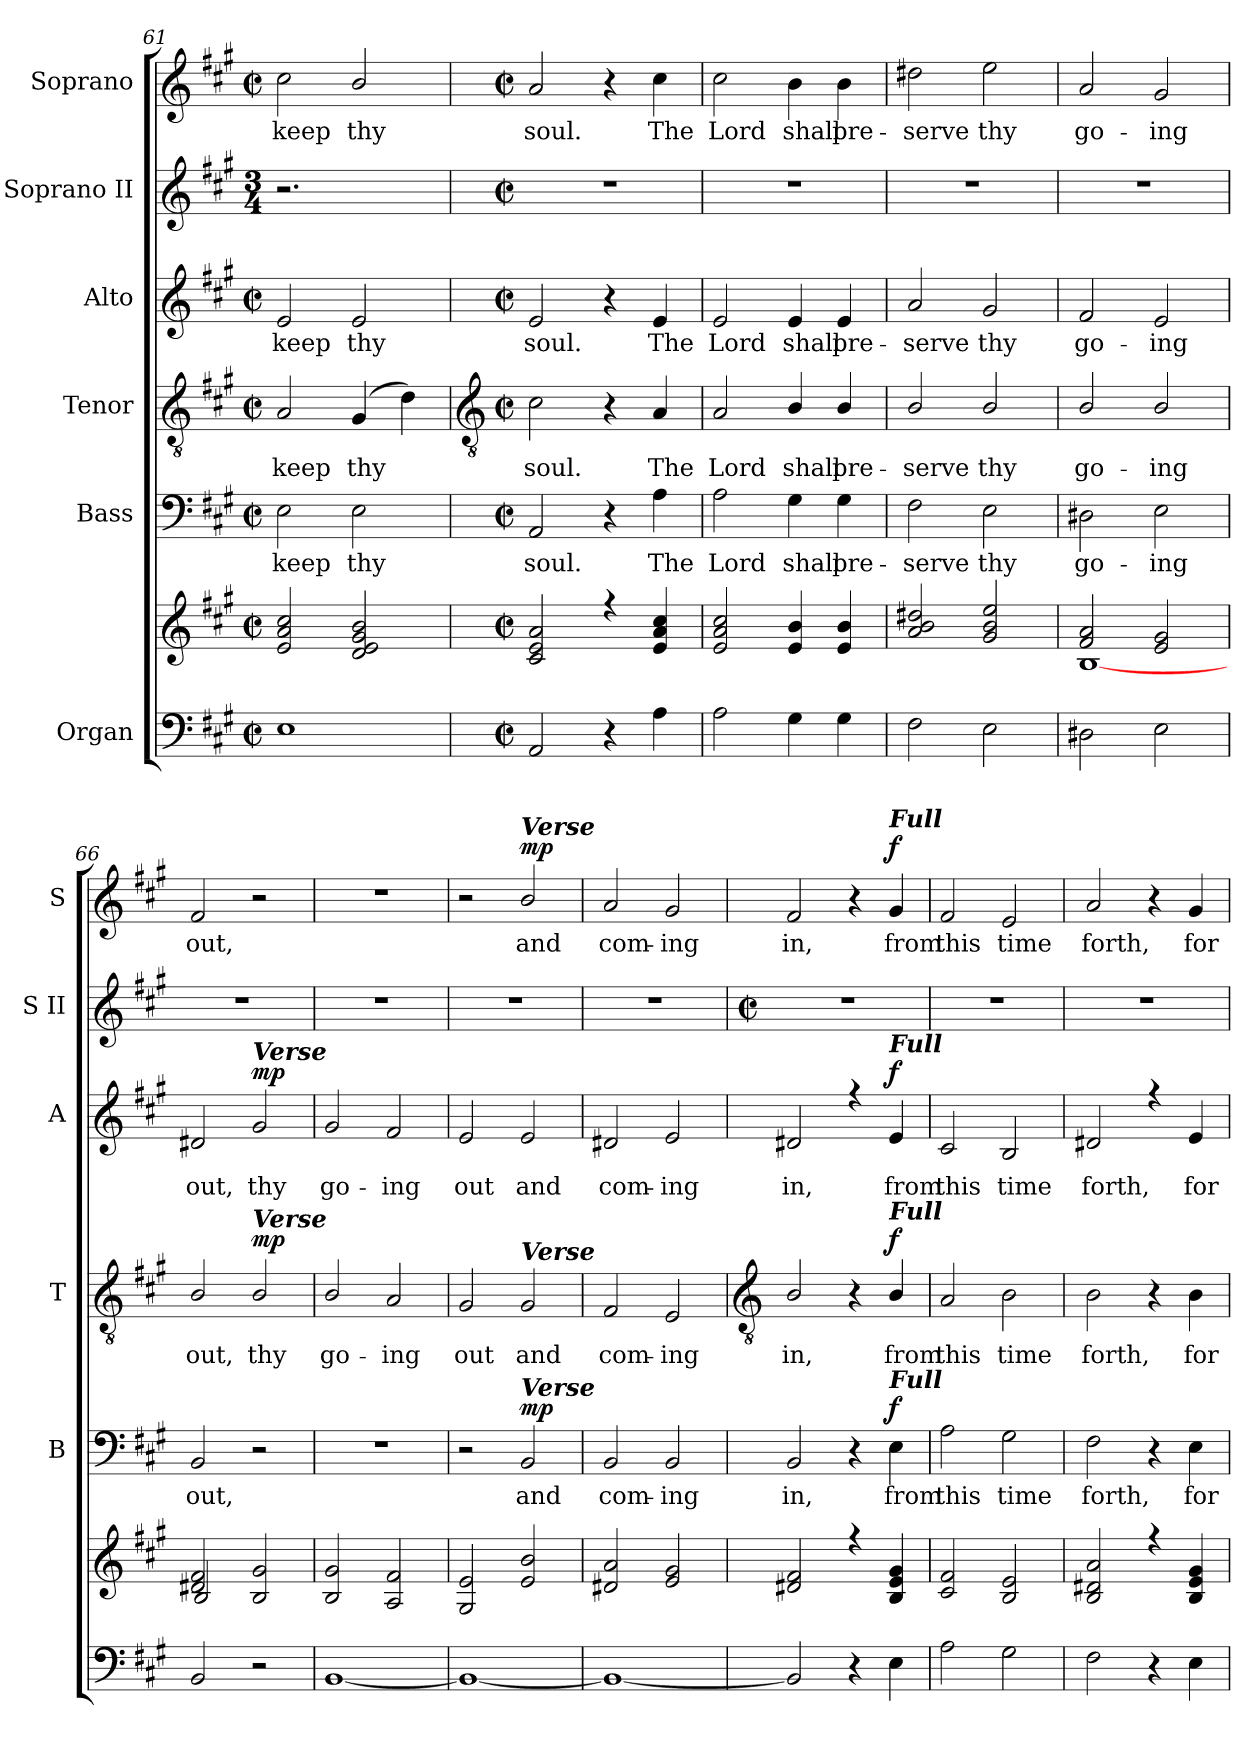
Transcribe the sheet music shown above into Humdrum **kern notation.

**kern	**kern	**kern	**text	**dynam	**kern	**text	**dynam	**kern	**text	**dynam	**kern	**kern	**text	**dynam
*part6	*part6	*part5	*part5	*part5	*part4	*part4	*part4	*part3	*part3	*part3	*part2	*part1	*part1	*part1
*staff7	*staff6	*staff5	*staff5	*staff5	*staff4	*staff4	*staff4	*staff3	*staff3	*staff3	*staff2	*staff1	*staff1	*staff1
*I"Organ	*	*I"Bass	*	*	*I"Tenor	*	*	*I"Alto	*	*	*I"Soprano II	*I"Soprano	*	*
*	*	*I'B	*	*	*I'T	*	*	*I'A	*	*	*I'S II	*I'S	*	*
*clefF4	*clefG2	*clefF4	*	*	*clefGv2	*	*	*clefG2	*	*	*clefG2	*clefG2	*	*
*k[f#c#g#]	*k[f#c#g#]	*k[f#c#g#]	*	*	*k[f#c#g#]	*	*	*k[f#c#g#]	*	*	*k[f#c#g#]	*k[f#c#g#]	*	*
*A:	*A:	*A:	*	*	*A:	*	*	*A:	*	*	*A:	*A:	*	*
*M2/2	*M2/2	*M2/2	*	*	*M2/2	*	*	*M2/2	*	*	*M3/4	*M2/2	*	*
*met(c|)	*met(c|)	*met(c|)	*	*	*met(c|)	*	*	*met(c|)	*	*	*	*met(c|)	*	*
=61	=61	=61	=61	=61	=61	=61	=61	=61	=61	=61	=61	=61	=61	=61
*	*^	*	*	*	*	*	*	*	*	*	*	*	*	*
!	!	!	!	!LO:LY:b	!	!	!LO:LY:b	!	!	!LO:LY:b	!	!	!	!LO:LY:b	!
1E	2e 2a 2cc#	1ryy	2E	keep	.	2A	keep	.	2e	keep	.	2.r	2cc#	keep	.
!	!	!	!	!LO:LY:b	!	!	!LO:LY:b	!	!	!LO:LY:b	!	!	!	!LO:LY:b	!
.	2d/ 2e/ 2g#/ 2b/	.	2E	thy	.	(4G#	thy	.	2e	thy	.	.	2b/	thy	.
.	.	.	.	.	.	4d)	.	.	.	.	.	4ryy	.	.	.
!!LO:LB:g=z
=62	=62	=62	=62	=62	=62	=62	=62	=62	=62	=62	=62	=62	=62	=62	=62
*	*	*	*	*	*	*clefGv2	*	*	*	*	*	*	*	*	*
*M2/2	*M2/2	*	*M2/2	*	*	*M2/2	*	*	*M2/2	*	*	*M2/2	*M2/2	*	*
*met(c|)	*met(c|)	*	*met(c|)	*	*	*met(c|)	*	*	*met(c|)	*	*	*met(c|)	*met(c|)	*	*
!	!	!	!	!LO:LY:b	!	!	!LO:LY:b	!	!	!LO:LY:b	!	!	!	!LO:LY:b	!
2AA	2c# 2e 2a	1ryy	2AA	soul.	.	2c#	soul.	.	2e	soul.	.	1r	2a	soul.	.
4r	4r	.	4r	.	.	4r	.	.	4r	.	.	.	4r	.	.
!	!	!	!	!LO:LY:b	!	!	!LO:LY:b	!	!	!LO:LY:b	!	!	!	!LO:LY:b	!
4A	4e/ 4a/ 4cc#/	.	4A	The	.	4A	The	.	4e	The	.	.	4cc#	The	.
=63	=63	=63	=63	=63	=63	=63	=63	=63	=63	=63	=63	=63	=63	=63	=63
!	!	!	!	!LO:LY:b	!	!	!LO:LY:b	!	!	!LO:LY:b	!	!	!	!LO:LY:b	!
2A	2e/ 2a/ 2cc#/	1ryy	2A	Lord	.	2A	Lord	.	2e	Lord	.	1r	2cc#	Lord	.
!	!	!	!	!LO:LY:b	!	!	!LO:LY:b	!	!	!LO:LY:b	!	!	!	!LO:LY:b	!
4G#	4e/ 4b/	.	4G#	shall	.	4B/	shall	.	4e	shall	.	.	4b	shall	.
!	!	!	!	!LO:LY:b	!	!	!LO:LY:b	!	!	!LO:LY:b	!	!	!	!LO:LY:b	!
4G#	4e/ 4b/	.	4G#	pre-	.	4B/	pre-	.	4e	pre-	.	.	4b	pre-	.
=64	=64	=64	=64	=64	=64	=64	=64	=64	=64	=64	=64	=64	=64	=64	=64
!	!	!	!	!LO:LY:b	!	!	!LO:LY:b	!	!	!LO:LY:b	!	!	!	!LO:LY:b	!
2F#	2a 2b 2dd#X	1ryy	2F#	-serve	.	2B/	-serve	.	2a	-serve	.	1r	2dd#X	-serve	.
!	!	!	!	!LO:LY:b	!	!	!LO:LY:b	!	!	!LO:LY:b	!	!	!	!LO:LY:b	!
2E	2g# 2b 2ee	.	2E	thy	.	2B/	thy	.	2g#	thy	.	.	2ee	thy	.
=65	=65	=65	=65	=65	=65	=65	=65	=65	=65	=65	=65	=65	=65	=65	=65
!	!	!	!	!LO:LY:b	!	!	!LO:LY:b	!	!	!LO:LY:b	!	!	!	!LO:LY:b	!
2D#X	2f# 2a	[1B	2D#X	go-	.	2B/	go-	.	2f#	go-	.	1r	2a	go-	.
!	!	!	!	!LO:LY:b	!	!	!LO:LY:b	!	!	!LO:LY:b	!	!	!	!LO:LY:b	!
2E	2e 2g#	.	2E	-ing	.	2B/	-ing	.	2e	-ing	.	.	2g#	-ing	.
=66	=66	=66	=66	=66	=66	=66	=66	=66	=66	=66	=66	=66	=66	=66	=66
!	!	!	!	!LO:LY:b	!	!	!LO:LY:b	!	!	!LO:LY:b	!	!	!	!LO:LY:b	!
2BB/	2d#X 2f#	2B/	2BB	out,	.	2B/	out,	.	2d#X	out,	.	1r	2f#	out,	.
!	!	!	!	!	!	!	!	!	!LO:TX:a:Bi:t=Verse	!	!	!	!	!	!
!	!	!	!	!	!	!LO:TX:a:Bi:t=Verse	!	!	!	!	!	!	!	!	!
!	!	!	!	!	!	!	!LO:LY:b	!LO:DY:b	!	!LO:LY:b	!LO:DY:b	!	!	!	!
2r	2B 2g#	2ryy	2r	.	.	2B/	thy	mp	2g#	thy	mp	.	2r	.	.
=67	=67	=67	=67	=67	=67	=67	=67	=67	=67	=67	=67	=67	=67	=67	=67
!	!	!	!	!	!	!	!LO:LY:b	!	!	!LO:LY:b	!	!	!	!	!
[1BB	2B 2g#	1ryy	1r	.	.	2B/	go-	.	2g#	go-	.	1r	1r	.	.
!	!	!	!	!	!	!	!LO:LY:b	!	!	!LO:LY:b	!	!	!	!	!
.	2A 2f#	.	.	.	.	2A	-ing	.	2f#	-ing	.	.	.	.	.
=68	=68	=68	=68	=68	=68	=68	=68	=68	=68	=68	=68	=68	=68	=68	=68
!	!	!	!	!	!	!	!LO:LY:b	!	!	!LO:LY:b	!	!	!	!	!
1BB_	2G# 2e	1ryy	2r	.	.	2G#	out	.	2e	out	.	1r	2r	.	.
!	!	!	!	!	!	!	!	!	!	!	!	!	!LO:TX:a:Bi:t=Verse	!	!
!	!	!	!	!	!	!LO:TX:a:Bi:t=Verse	!	!	!	!	!	!	!	!	!
!	!	!	!LO:TX:a:Bi:t=Verse	!	!	!	!	!	!	!	!	!	!	!	!
!	!	!	!	!LO:LY:b	!LO:DY:b	!	!LO:LY:b	!	!	!LO:LY:b	!	!	!	!LO:LY:b	!LO:DY:b
.	2e/ 2b/	.	2BB	and	mp	2G#	and	.	2e	and	.	.	2b/	and	mp
=69	=69	=69	=69	=69	=69	=69	=69	=69	=69	=69	=69	=69	=69	=69	=69
!	!	!	!	!LO:LY:b	!	!	!LO:LY:b	!	!	!LO:LY:b	!	!	!	!LO:LY:b	!
1BB_	2d#X 2a	1ryy	2BB	com-	.	2F#	com-	.	2d#X	com-	.	1r	2a	com-	.
!	!	!	!	!LO:LY:b	!	!	!LO:LY:b	!	!	!LO:LY:b	!	!	!	!LO:LY:b	!
.	2e 2g#	.	2BB	-ing	.	2E	-ing	.	2e	-ing	.	.	2g#	-ing	.
!!LO:LB:g=z
=70	=70	=70	=70	=70	=70	=70	=70	=70	=70	=70	=70	=70	=70	=70	=70
*	*	*	*	*	*	*clefGv2	*	*	*	*	*	*	*	*	*
*	*	*	*	*	*	*	*	*	*	*	*	*M2/2	*	*	*
*	*	*	*	*	*	*	*	*	*	*	*	*met(c|)	*	*	*
!	!	!	!	!LO:LY:b	!	!	!LO:LY:b	!	!	!LO:LY:b	!	!	!	!LO:LY:b	!
*	*	*	*	*	*	*	*	*	*^	*	*	*	*	*	*
2BB]	2d#X 2f#	1ryy	2BB	in,	.	2B/	in,	.	2d#X	1ryy	in,	.	1r	2f#	in,	.
4r	4r	.	4r	.	.	4r	.	.	4r	.	.	.	.	4r	.	.
!	!	!	!	!	!	!	!	!	!	!	!	!	!	!LO:TX:a:Bi:t=Full	!	!
!	!	!	!	!	!	!	!	!	!LO:TX:a:Bi:t=Full	!	!	!	!	!	!	!
!	!	!	!	!	!	!LO:TX:a:Bi:t=Full	!	!	!	!	!	!	!	!	!	!
!	!	!	!LO:TX:a:Bi:t=Full	!	!	!	!	!	!	!	!	!	!	!	!	!
!	!	!	!	!LO:LY:b	!LO:DY:b	!	!LO:LY:b	!LO:DY:b	!	!	!LO:LY:b	!LO:DY:b	!	!	!LO:LY:b	!LO:DY:b
4E	4B 4e 4g#	.	4E	from	f	4B/	from	f	4e	.	from	f	.	4g#	from	f
=71	=71	=71	=71	=71	=71	=71	=71	=71	=71	=71	=71	=71	=71	=71	=71	=71
!	!	!	!	!LO:LY:b	!	!	!LO:LY:b	!	!	!	!LO:LY:b	!	!	!	!LO:LY:b	!
2A	2c# 2f#	1ryy	2A	this	.	2A	this	.	2c#	1ryy	this	.	1r	2f#	this	.
!	!	!	!	!LO:LY:b	!	!	!LO:LY:b	!	!	!	!LO:LY:b	!	!	!	!LO:LY:b	!
2G#	2B 2e	.	2G#	time	.	2B	time	.	2B	.	time	.	.	2e	time	.
=72	=72	=72	=72	=72	=72	=72	=72	=72	=72	=72	=72	=72	=72	=72	=72	=72
!	!	!	!	!LO:LY:b	!	!	!LO:LY:b	!	!	!	!LO:LY:b	!	!	!	!LO:LY:b	!
2F#	2B 2d#X 2a	1ryy	2F#	forth,	.	2B	forth,	.	2d#X	1ryy	forth,	.	1r	2a	forth,	.
4r	4r	.	4r	.	.	4r	.	.	4r	.	.	.	.	4r	.	.
!	!	!	!	!LO:LY:b	!	!	!LO:LY:b	!	!	!	!LO:LY:b	!	!	!	!LO:LY:b	!
4E	4B 4e 4g#	.	4E	for	.	4B	for	.	4e	.	for	.	.	4g#	for	.
*	*v	*v	*	*	*	*	*	*	*v	*v	*	*	*	*	*	*
=	=	=	=	=	=	=	=	=	=	=	=	=	=	=
*-	*-	*-	*-	*-	*-	*-	*-	*-	*-	*-	*-	*-	*-	*-
